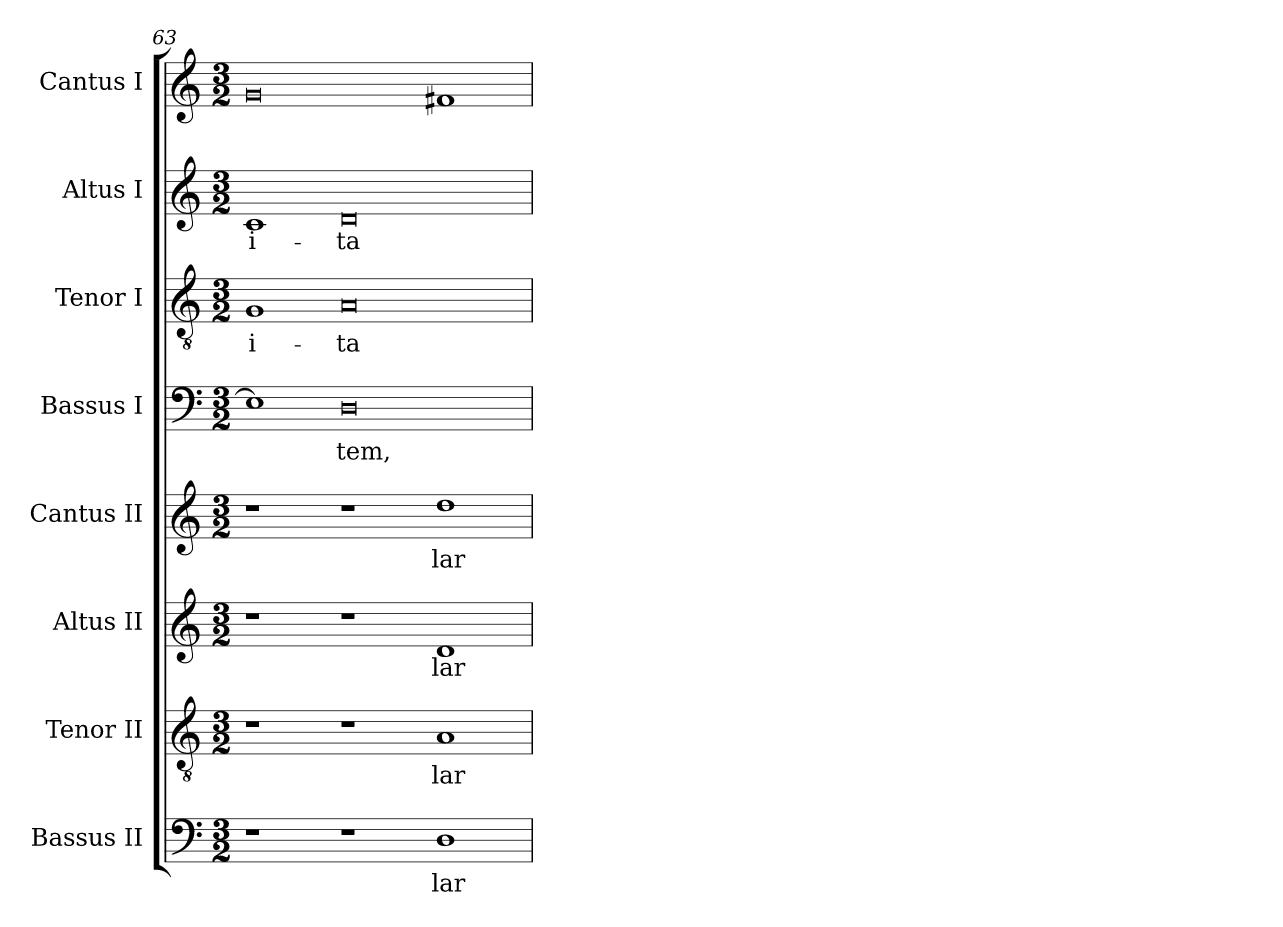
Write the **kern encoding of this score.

**kern	**text	**kern	**text	**kern	**text	**kern	**text	**kern	**text	**kern	**text	**kern	**text	**kern
*part8	*part8	*part7	*part7	*part6	*part6	*part5	*part5	*part4	*part4	*part3	*part3	*part2	*part2	*part1
*staff8	*staff8	*staff7	*staff7	*staff6	*staff6	*staff5	*staff5	*staff4	*staff4	*staff3	*staff3	*staff2	*staff2	*staff1
*I"Bassus II	*	*I"Tenor II	*	*I"Altus II	*	*I"Cantus II	*	*I"Bassus I	*	*I"Tenor I	*	*I"Altus I	*	*I"Cantus I
*clefF4	*	*clefGv2	*	*clefG2	*	*clefG2	*	*clefF4	*	*clefGv2	*	*clefG2	*	*clefG2
*	*	*	*	*k[]	*	*	*	*	*	*	*	*	*	*
*	*	*	*	*C:	*	*	*	*	*	*	*	*	*	*
*M3/2	*	*M3/2	*	*M3/2	*	*M3/2	*	*M3/2	*	*M3/2	*	*M3/2	*	*M3/2
=63	=63	=63	=63	=63	=63	=63	=63	=63	=63	=63	=63	=63	=63	=63
!	!	!	!	!	!	!	!	!	!	!	!LO:LY:b:cj	!	!LO:LY:b:cj	!
1r	.	1r	.	1r	.	1r	.	1E]	.	1G	-i-	1c	-i-	0g
!	!	!	!	!	!	!	!	!	!LO:LY:b:cj	!	!LO:LY:b:cj	!	!LO:LY:b:cj	!
1r	.	1r	.	1r	.	1r	.	0D	-tem,	0A	-ta-	0d	-ta-	.
!	!LO:LY:b:cj	!	!LO:LY:b:cj	!	!LO:LY:b:cj	!	!LO:LY:b:cj	!	!	!	!	!	!	!
1D	lar-	1A	lar-	1d	lar-	1dd	lar	.	.	.	.	.	.	1f#X
=	=	=	=	=	=	=	=	=	=	=	=	=	=	=
*-	*-	*-	*-	*-	*-	*-	*-	*-	*-	*-	*-	*-	*-	*-
